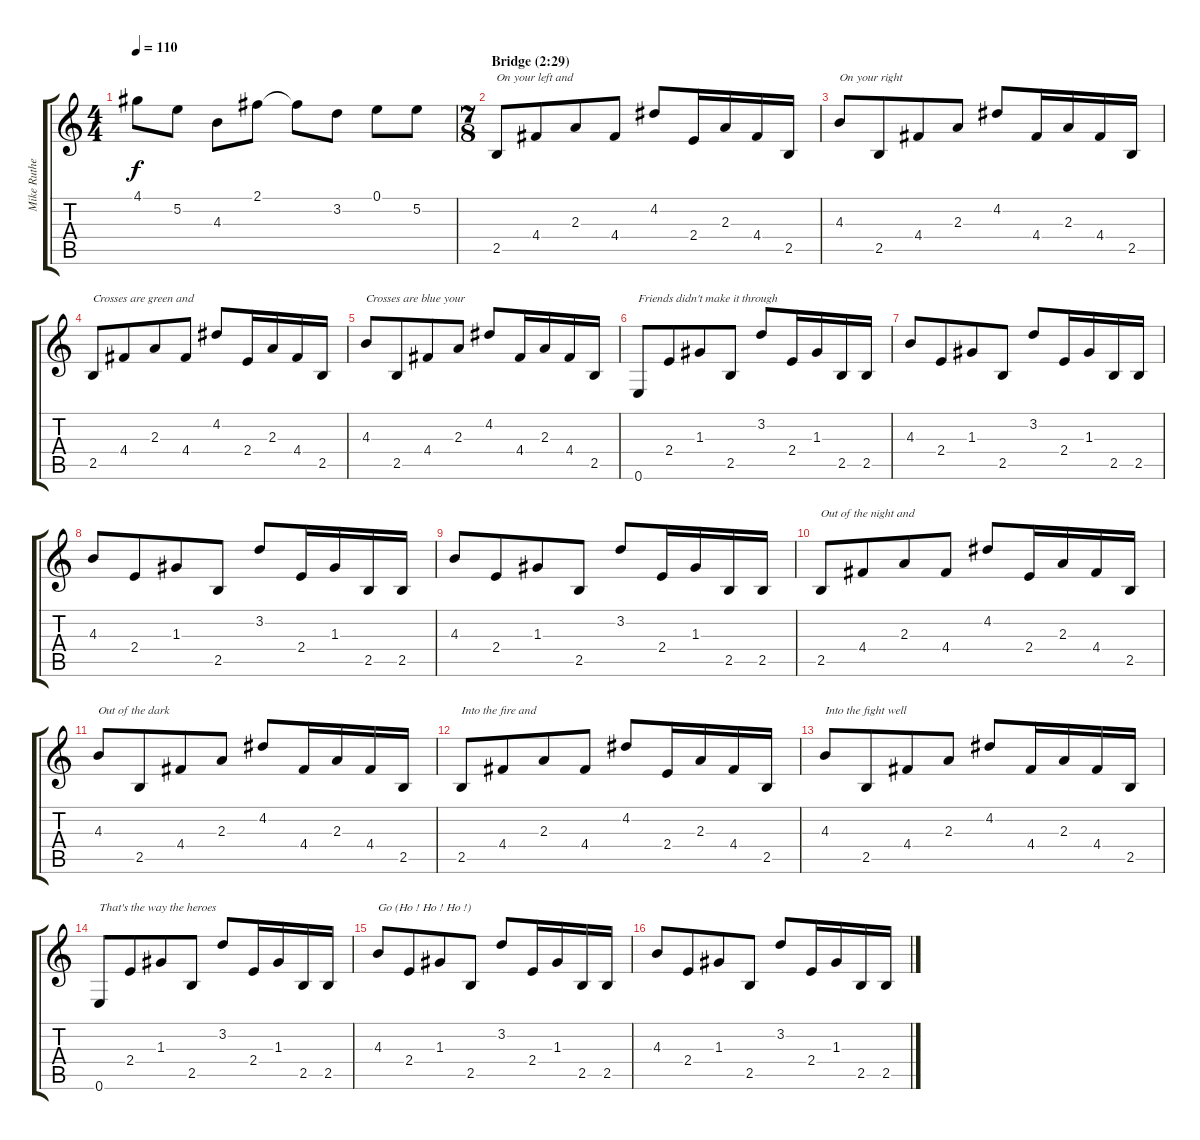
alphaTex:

\track ("Mike Rutherford (guitar 1)" "Mike Ruthe") {instrument electricguitarclean}
\staff {score tabs}
\tuning (E4 B3 G3 D3 A2 E2) {hide}
\ts (4 4)
\tempo 110
\clef g2
\ks c
4.1.8{dy f} 5.2.8 4.3.8 2.1.8 2.1{t}.8 3.2.8 0.1.8 5.2.8 |
\ts (7 8)
\section ("" "Bridge (2:29)")
2.5.8{txt "On your left and"} 4.4.8 2.3.8 4.4.8 4.2.8 2.4.16 2.3.16 4.4.16 2.5.16 |
4.3.8{txt "On your right"} 2.5.8 4.4.8 2.3.8 4.2.8 4.4.16 2.3.16 4.4.16 2.5.16 |
2.5.8{txt "Crosses are green and"} 4.4.8 2.3.8 4.4.8 4.2.8 2.4.16 2.3.16 4.4.16 2.5.16 |
4.3.8{txt "Crosses are blue your"} 2.5.8 4.4.8 2.3.8 4.2.8 4.4.16 2.3.16 4.4.16 2.5.16 |
0.6.8{txt "Friends didn't make it through"} 2.4.8 1.3.8 2.5.8 3.2.8 2.4.16 1.3.16 2.5.16 2.5.16 |
4.3.8 2.4.8 1.3.8 2.5.8 3.2.8 2.4.16 1.3.16 2.5.16 2.5.16 |
4.3.8 2.4.8 1.3.8 2.5.8 3.2.8 2.4.16 1.3.16 2.5.16 2.5.16 |
4.3.8 2.4.8 1.3.8 2.5.8 3.2.8 2.4.16 1.3.16 2.5.16 2.5.16 |
2.5.8{txt "Out of the night and"} 4.4.8 2.3.8 4.4.8 4.2.8 2.4.16 2.3.16 4.4.16 2.5.16 |
4.3.8{txt "Out of the dark"} 2.5.8 4.4.8 2.3.8 4.2.8 4.4.16 2.3.16 4.4.16 2.5.16 |
2.5.8{txt "Into the fire and"} 4.4.8 2.3.8 4.4.8 4.2.8 2.4.16 2.3.16 4.4.16 2.5.16 |
4.3.8{txt "Into the fight well"} 2.5.8 4.4.8 2.3.8 4.2.8 4.4.16 2.3.16 4.4.16 2.5.16 |
0.6.8{txt "That's the way the heroes"} 2.4.8 1.3.8 2.5.8 3.2.8 2.4.16 1.3.16 2.5.16 2.5.16 |
4.3.8{txt "Go (Ho ! Ho ! Ho !)"} 2.4.8 1.3.8 2.5.8 3.2.8 2.4.16 1.3.16 2.5.16 2.5.16 |
4.3.8 2.4.8 1.3.8 2.5.8 3.2.8 2.4.16 1.3.16 2.5.16 2.5.16
